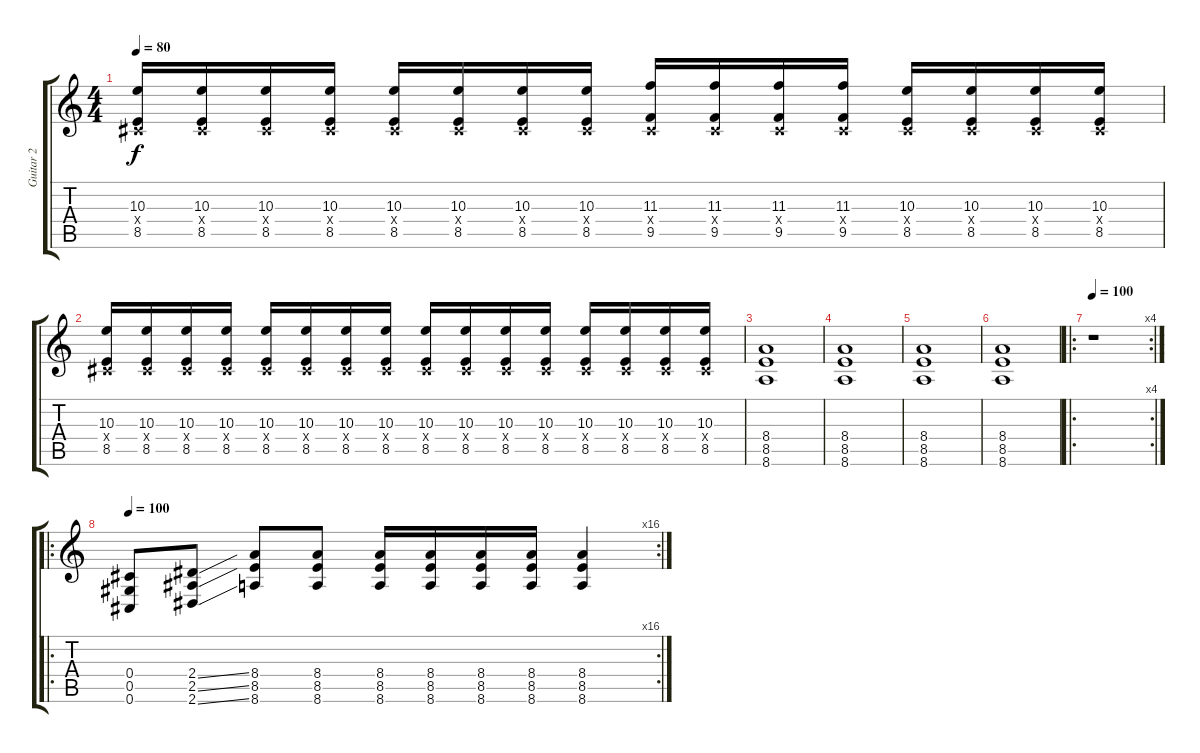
\track ("Guitar 2" "Guitar 2") {instrument distortionguitar}
\staff {score tabs}
\tuning (Eb4 Bb3 Gb3 Db3 Ab2 Db2) {hide}
\ts (4 4)
\tempo 80
\clef g2
\ks c
(10.3 0.4{x} 8.5).16{dy f} (10.3 0.4{x} 8.5).16 (10.3 0.4{x} 8.5).16 (10.3 0.4{x} 8.5).16 (10.3 0.4{x} 8.5).16 (10.3 0.4{x} 8.5).16 (10.3 0.4{x} 8.5).16 (10.3 0.4{x} 8.5).16 (11.3 0.4{x} 9.5).16 (11.3 0.4{x} 9.5).16 (11.3 0.4{x} 9.5).16 (11.3 0.4{x} 9.5).16 (10.3 0.4{x} 8.5).16 (10.3 0.4{x} 8.5).16 (10.3 0.4{x} 8.5).16 (10.3 0.4{x} 8.5).16 |
(10.3 0.4{x} 8.5).16 (10.3 0.4{x} 8.5).16 (10.3 0.4{x} 8.5).16 (10.3 0.4{x} 8.5).16 (10.3 0.4{x} 8.5).16 (10.3 0.4{x} 8.5).16 (10.3 0.4{x} 8.5).16 (10.3 0.4{x} 8.5).16 (10.3 0.4{x} 8.5).16 (10.3 0.4{x} 8.5).16 (10.3 0.4{x} 8.5).16 (10.3 0.4{x} 8.5).16 (10.3 0.4{x} 8.5).16 (10.3 0.4{x} 8.5).16 (10.3 0.4{x} 8.5).16 (10.3 0.4{x} 8.5).16 |
(8.4 8.5 8.6).1 |
(8.4 8.5 8.6).1 |
(8.4 8.5 8.6).1 |
(8.4 8.5 8.6).1 |
\ro
\rc 4
\tempo 100
r.1 |
\ro
\rc 16
\tempo 100
(0.4 0.5 0.6).8 (2.4{ss} 2.5{ss} 2.6{ss}).8 (8.4 8.5 8.6).8 (8.4 8.5 8.6).8 (8.4 8.5 8.6).16 (8.4 8.5 8.6).16 (8.4 8.5 8.6).16 (8.4 8.5 8.6).16 (8.4 8.5 8.6).4
